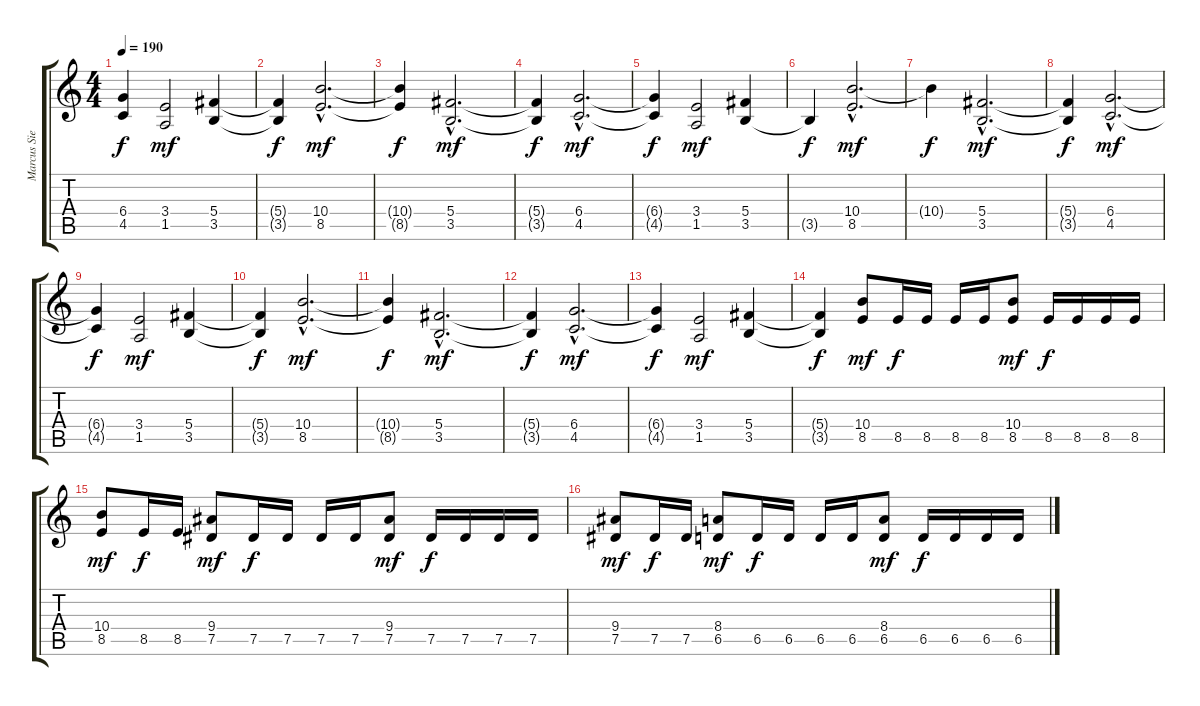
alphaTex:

\track ("Marcus Siepen" "Marcus Sie") {instrument distortionguitar}
\staff {score tabs}
\tuning (Eb4 Bb3 Gb3 Db3 Ab2 Eb2) {hide}
\ts (4 4)
\tempo 190
\clef g2
\ks c
(6.4{t} 4.5{t}).4{dy f} (3.4 1.5).2{dy mf} (5.4 3.5).4 |
(5.4{t} 3.5{t}).4{dy f} (10.4{hac} 8.5{hac}).2{d dy mf} |
(10.4{t} 8.5{t}).4{dy f} (5.4{hac} 3.5{hac}).2{d dy mf} |
(5.4{t} 3.5{t}).4{dy f} (6.4{hac} 4.5{hac}).2{d dy mf} |
(6.4{t} 4.5{t}).4{dy f} (3.4 1.5).2{dy mf} (5.4 3.5).4 |
3.5{t}.4{dy f} (10.4{hac} 8.5{hac}).2{d dy mf} |
10.4{t}.4{dy f} (5.4{hac} 3.5{hac}).2{d dy mf} |
(5.4{t} 3.5{t}).4{dy f} (6.4{hac} 4.5{hac}).2{d dy mf} |
(6.4{t} 4.5{t}).4{dy f} (3.4 1.5).2{dy mf} (5.4 3.5).4 |
(5.4{t} 3.5{t}).4{dy f} (10.4{hac} 8.5{hac}).2{d dy mf} |
(10.4{t} 8.5{t}).4{dy f} (5.4{hac} 3.5{hac}).2{d dy mf} |
(5.4{t} 3.5{t}).4{dy f} (6.4{hac} 4.5{hac}).2{d dy mf} |
(6.4{t} 4.5{t}).4{dy f} (3.4 1.5).2{dy mf} (5.4 3.5).4 |
(5.4{t} 3.5{t}).4{dy f} (10.4 8.5).8{dy mf} 8.5.16{dy f} 8.5.16 8.5.16 8.5.16 (10.4 8.5).8{dy mf} 8.5.16{dy f} 8.5.16 8.5.16 8.5.16 |
(10.4 8.5).8{dy mf} 8.5.16{dy f} 8.5.16 (9.4 7.5).8{dy mf} 7.5.16{dy f} 7.5.16 7.5.16 7.5.16 (9.4 7.5).8{dy mf} 7.5.16{dy f} 7.5.16 7.5.16 7.5.16 |
(9.4 7.5).8{dy mf} 7.5.16{dy f} 7.5.16 (8.4 6.5).8{dy mf} 6.5.16{dy f} 6.5.16 6.5.16 6.5.16 (8.4 6.5).8{dy mf} 6.5.16{dy f} 6.5.16 6.5.16 6.5.16
